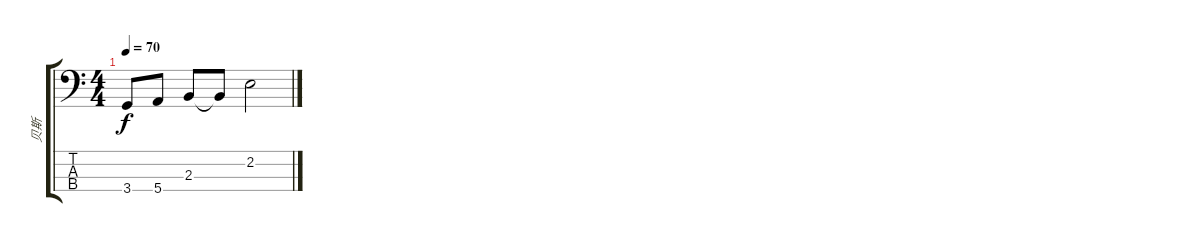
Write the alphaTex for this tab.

\track ("贝斯" "贝斯") {instrument slapbass1 bank 3}
\staff {score tabs}
\tuning (G2 D2 A1 E1) {hide}
\ts (4 4)
\tempo 70
\clef f4
\ks c
3.4.8{dy f} 5.4.8 2.3.8 2.3{t}.8 2.2.2
